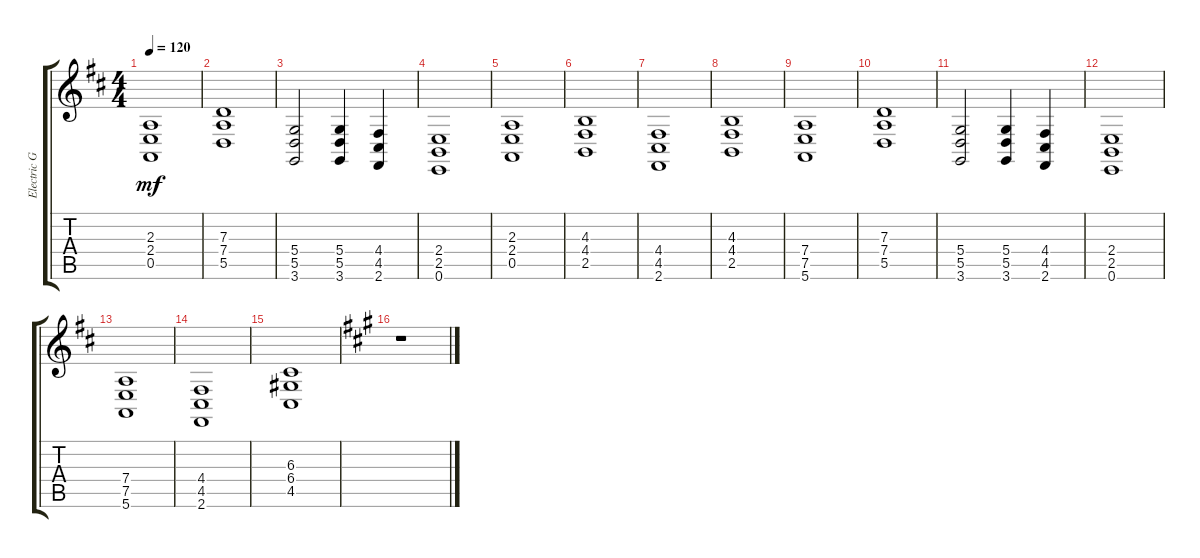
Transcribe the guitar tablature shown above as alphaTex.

\track ("Electric Guitar - 2" "Electric G") {instrument synthbrass1}
\staff {score tabs}
\tuning (E4 B3 G3 D3 A2 E2) {hide}
\ts (4 4)
\tempo 120
\clef g2
\ks bminor
(2.3 2.4 0.5).1{dy mf} |
(7.3 7.4 5.5).1 |
(5.4 5.5 3.6).2 (5.4 5.5 3.6).4 (4.4 4.5 2.6).4 |
(2.4 2.5 0.6).1 |
(2.3 2.4 0.5).1 |
(4.3 4.4 2.5).1 |
(4.4 4.5 2.6).1 |
(4.3 4.4 2.5).1 |
(7.4 7.5 5.6).1 |
(7.3 7.4 5.5).1 |
(5.4 5.5 3.6).2 (5.4 5.5 3.6).4 (4.4 4.5 2.6).4 |
(2.4 2.5 0.6).1 |
(7.4 7.5 5.6).1 |
(4.4 4.5 2.6).1 |
(6.3 6.4 4.5).1 |
\ks f#minor
r.1
